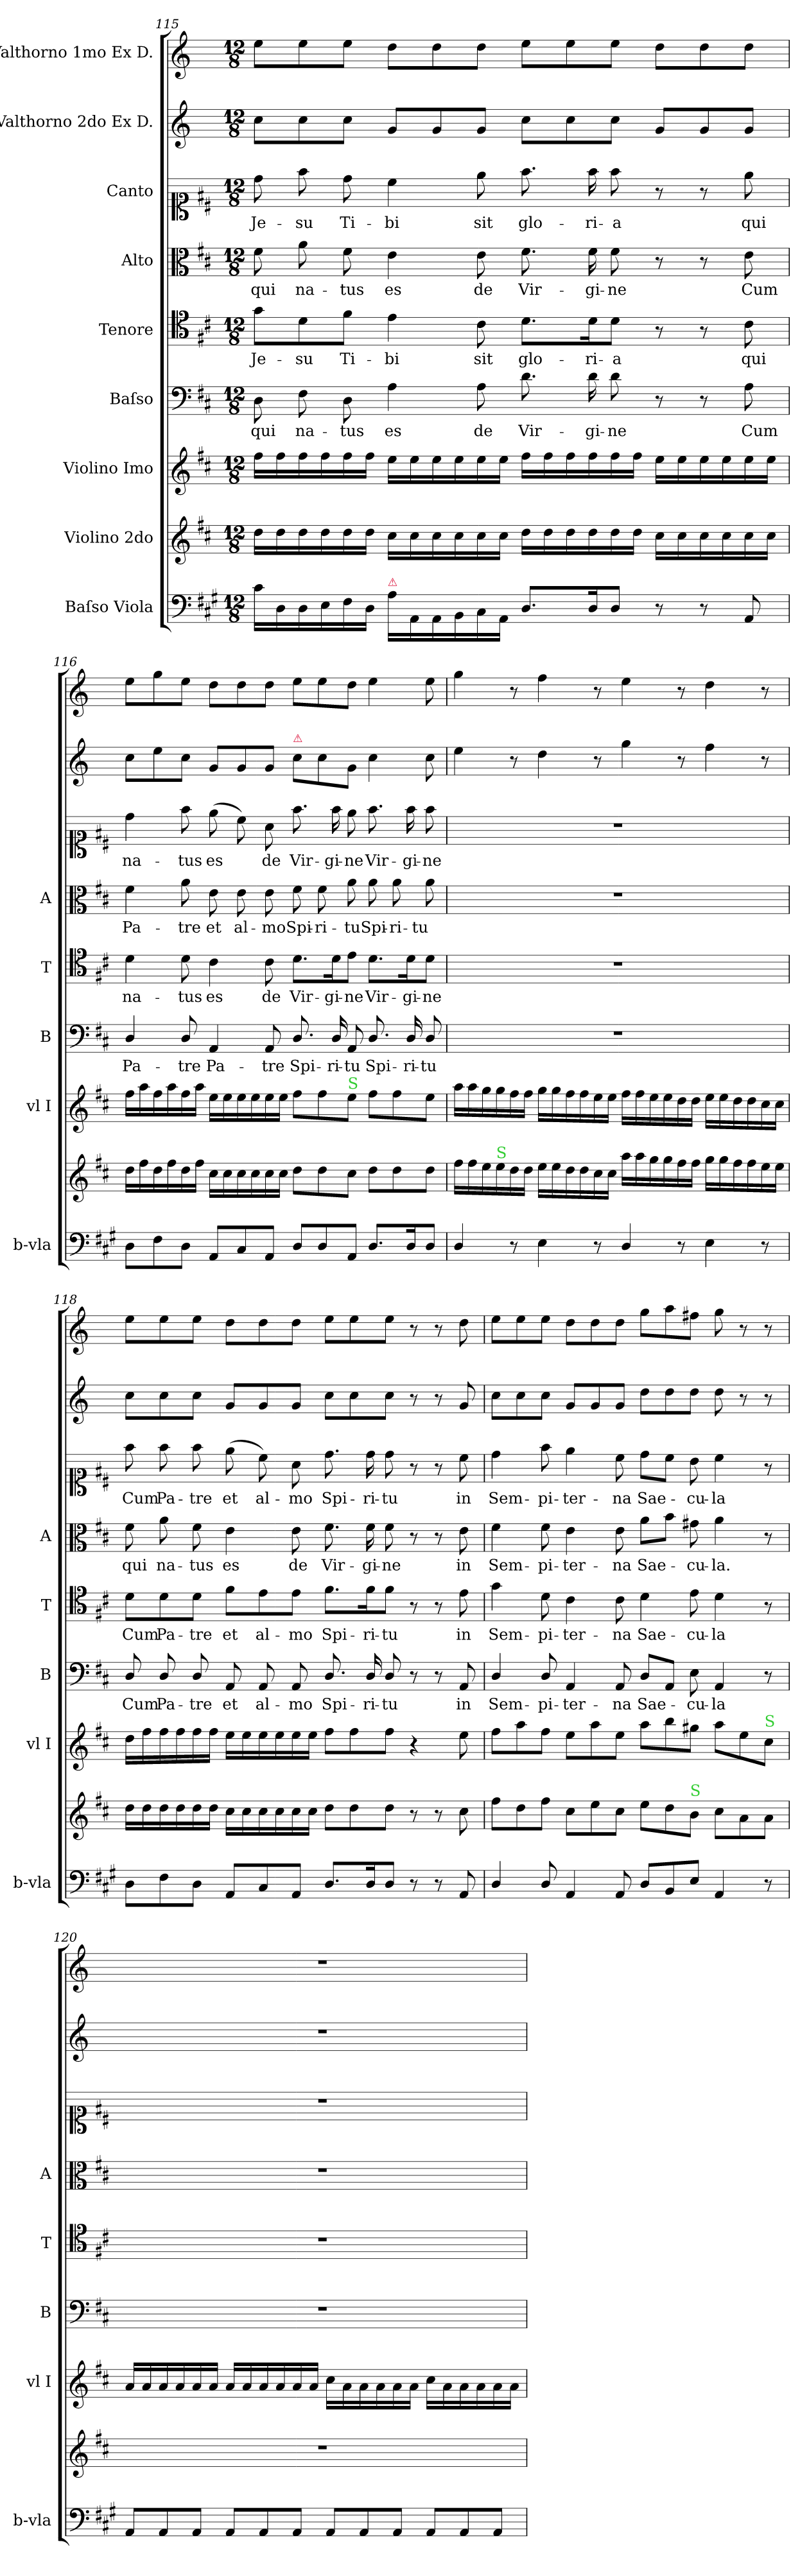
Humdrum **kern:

**kern	**kern	**kern	**kern	**text	**kern	**text	**kern	**text	**kern	**text	**kern	**kern
*part9	*part8	*part7	*part6	*part6	*part5	*part5	*part4	*part4	*part3	*part3	*part2	*part1
*staff9	*staff8	*staff7	*staff6	*staff6	*staff5	*staff5	*staff4	*staff4	*staff3	*staff3	*staff2	*staff1
*I"Baſso Viola	*I"Violino 2do	*I"Violino Imo	*I"Baſso	*	*I"Tenore	*	*I"Alto	*	*I"Canto	*	*I"Valthorno 2do Ex D.	*I"Valthorno 1mo Ex D.
*I'b-vla	*	*I'vl I	*I'B	*	*I'T	*	*I'A	*	*	*	*	*
*clefF4	*clefG2	*clefG2	*clefF4	*	*clefC4	*	*clefC3	*	*clefC1	*	*clefG2	*clefG2
*	*	*	*	*	*	*	*	*	*	*	*ITrd6c10	*ITrd6c10
*k[f#c#g#]	*k[f#c#]	*k[f#c#]	*k[f#c#]	*	*k[f#c#]	*	*k[f#c#]	*	*k[f#c#]	*	*k[f#c#]	*k[f#c#]
*	*D:	*D:	*D:	*	*D:	*	*D:	*	*D:	*	*D:	*D:
*M12/8	*M12/8	*M12/8	*M12/8	*	*M12/8	*	*M12/8	*	*M12/8	*	*M12/8	*M12/8
=115	=115	=115	=115	=115	=115	=115	=115	=115	=115	=115	=115	=115
16c#\LL	16dd\LL	16ff#\LL	8D\	qui	8g\L	Je-	8f#\	qui	8dd\	Je-	8d\L	8f#\L
16D\	16dd\	16ff#\	.	.	.	.	.	.	.	.	.	.
16D\	16dd\	16ff#\	8F#\	na-	8d\	-su	8a\	na-	8ff#\	-su	8d\	8f#\
16E\	16dd\	16ff#\	.	.	.	.	.	.	.	.	.	.
16F#\	16dd\	16ff#\	8D\	-tus	8f#\J	Ti-	8f#\	-tus	8dd\	Ti-	8d\J	8f#\J
16D\JJ	16dd\JJ	16ff#\JJ	.	.	.	.	.	.	.	.	.	.
!LO:TX:a:color=crimson:t=⚠	!	!	!	!	!	!	!	!	!	!	!	!
16A\LL	16cc#\LL	16ee\LL	4A\	es	4e\	-bi	4e\	es	4cc#\	-bi	8A/L	8e\L
16AA\	16cc#\	16ee\	.	.	.	.	.	.	.	.	.	.
16AA\	16cc#\	16ee\	.	.	.	.	.	.	.	.	8A/	8e\
16BB\	16cc#\	16ee\	.	.	.	.	.	.	.	.	.	.
16C#\	16cc#\	16ee\	8A\	de	8c#\	sit	8e\	de	8ee\	sit	8A/J	8e\J
16AA\JJ	16cc#\JJ	16ee\JJ	.	.	.	.	.	.	.	.	.	.
8.D/L	16dd\LL	16ff#\LL	8.d\	Vir-	8.d\L	glo-	8.f#\	Vir-	8.ff#\	glo-	8d\L	8f#\L
.	16dd\	16ff#\	.	.	.	.	.	.	.	.	.	.
.	16dd\	16ff#\	.	.	.	.	.	.	.	.	8d\	8f#\
16D/K	16dd\	16ff#\	16d\	-gi-	16d\K	-ri-	16f#\	-gi-	16ff#\	-ri-	.	.
8D/J	16dd\	16ff#\	8d\	-ne	8d\J	-a	8f#\	-ne	8ff#\	-a	8d\J	8f#\J
.	16dd\JJ	16ff#\JJ	.	.	.	.	.	.	.	.	.	.
8r	16cc#\LL	16ee\LL	8r	.	8r	.	8r	.	8r	.	8A/L	8e\L
.	16cc#\	16ee\	.	.	.	.	.	.	.	.	.	.
8r	16cc#\	16ee\	8r	.	8r	.	8r	.	8r	.	8A/	8e\
.	16cc#\	16ee\	.	.	.	.	.	.	.	.	.	.
8AA/	16cc#\	16ee\	8A\	Cum	8c#\	-qui	8e\	Cum	8ee\	-qui	8A/J	8e\J
.	16cc#\JJ	16ee\JJ	.	.	.	.	.	.	.	.	.	.
=116	=116	=116	=116	=116	=116	=116	=116	=116	=116	=116	=116	=116
8D\L	16dd\LL	16ff#\LL	4D/	Pa-	4d\	na-	4f#\	Pa-	4dd\	na-	8d\L	8f#\L
.	16ff#\	16aa\	.	.	.	.	.	.	.	.	.	.
8F#\	16dd\	16ff#\	.	.	.	.	.	.	.	.	8f#\	8a\
.	16ff#\	16aa\	.	.	.	.	.	.	.	.	.	.
8D\J	16dd\	16ff#\	8D/	-tre	8d\	-tus	8a\	-tre	8ff#\	-tus	8d\J	8f#\J
.	16ff#\JJ	16aa\JJ	.	.	.	.	.	.	.	.	.	.
8AA/L	16cc#\LL	16ee\LL	4AA/	Pa-	4c#\	es	8e\	et	(8ee\	es	8A/L	8e\L
.	16cc#\	16ee\	.	.	.	.	.	.	.	.	.	.
8C#/	16cc#\	16ee\	.	.	.	.	8e\	al-	8cc#\)	.	8A/	8e\
.	16cc#\	16ee\	.	.	.	.	.	.	.	.	.	.
8AA/J	16cc#\	16ee\	8AA/	-tre	8c#\	de	8e\	-mo	8a\	de	8A/J	8e\J
.	16cc#\JJ	16ee\JJ	.	.	.	.	.	.	.	.	.	.
!	!	!	!	!	!	!	!	!	!	!	!LO:TX:a:color=crimson:t=⚠	!
8D/L	8dd\L	8ff#\L	8.D/	Spi-	8.d\L	Vir-	8f#\	Spi-	8.ff#\	Vir-	8d\L	8f#\L
8D/	8dd\	8ff#\	.	.	.	.	8f#\	-ri-	.	.	8d\	8f#\
.	.	.	16D/	-ri-	16d\K	-gi-	.	.	16ff#\	-gi-	.	.
!	!	!LO:TX:a:color=limegreen:t=S	!	!	!	!	!	!	!	!	!	!
8AA/J	8cc#\J	8ee\J	8AA/	-tu	8e\J	-ne	8a\	-tu	8ee\	-ne	8A\J	8e\J
8.D/L	8dd\L	8ff#\L	8.D/	Spi-	8.d\L	Vir-	8a\	Spi-	8.ff#\	Vir-	4d\	4f#\
.	8dd\	8ff#\	.	.	.	.	8a\	-ri-	.	.	.	.
16D/K	.	.	16D/	-ri-	16d\K	-gi-	.	.	16ff#\	-gi-	.	.
8D/J	8dd\J	8ee\J	8D/	-tu	8d\J	-ne	8a\	-tu	8ff#\	-ne	8d\	8f#\
=117	=117	=117	=117	=117	=117	=117	=117	=117	=117	=117	=117	=117
4D/	16ff#\LL	16aa\LL	1.r	.	1.r	.	1.r	.	1.r	.	4f#\	4a\
.	16ff#\	16aa\	.	.	.	.	.	.	.	.	.	.
.	16ee\	16gg\	.	.	.	.	.	.	.	.	.	.
!	!LO:TX:a:color=limegreen:t=S	!	!	!	!	!	!	!	!	!	!	!
.	16ee\	16gg\	.	.	.	.	.	.	.	.	.	.
8r	16dd\	16ff#\	.	.	.	.	.	.	.	.	8r	8r
.	16dd\JJ	16ff#\JJ	.	.	.	.	.	.	.	.	.	.
4E\	16ee\LL	16gg\LL	.	.	.	.	.	.	.	.	4e\	4g\
.	16ee\	16gg\	.	.	.	.	.	.	.	.	.	.
.	16dd\	16ff#\	.	.	.	.	.	.	.	.	.	.
.	16dd\	16ff#\	.	.	.	.	.	.	.	.	.	.
8r	16cc#\	16ee\	.	.	.	.	.	.	.	.	8r	8r
.	16cc#\JJ	16ee\JJ	.	.	.	.	.	.	.	.	.	.
4D/	16aa\LL	16ff#\LL	.	.	.	.	.	.	.	.	4a\	4f#\
.	16aa\	16ff#\	.	.	.	.	.	.	.	.	.	.
.	16gg\	16ee\	.	.	.	.	.	.	.	.	.	.
.	16gg\	16ee\	.	.	.	.	.	.	.	.	.	.
8r	16ff#\	16dd\	.	.	.	.	.	.	.	.	8r	8r
.	16ff#\JJ	16dd\JJ	.	.	.	.	.	.	.	.	.	.
4E\	16gg\LL	16ee\LL	.	.	.	.	.	.	.	.	4g\	4e\
.	16gg\	16ee\	.	.	.	.	.	.	.	.	.	.
.	16ff#\	16dd\	.	.	.	.	.	.	.	.	.	.
.	16ff#\	16dd\	.	.	.	.	.	.	.	.	.	.
8r	16ee\	16cc#\	.	.	.	.	.	.	.	.	8r	8r
.	16ee\JJ	16cc#\JJ	.	.	.	.	.	.	.	.	.	.
=118	=118	=118	=118	=118	=118	=118	=118	=118	=118	=118	=118	=118
8D\L	16dd\LL	16dd\LL	8D/	Cum	8d\L	Cum	8f#\	qui	8ff#\	Cum	8d\L	8f#\L
.	16dd\	16ff#\	.	.	.	.	.	.	.	.	.	.
8F#\	16dd\	16ff#\	8D/	Pa-	8d\	Pa-	8a\	na-	8ff#\	Pa-	8d\	8f#\
.	16dd\	16ff#\	.	.	.	.	.	.	.	.	.	.
8D\J	16dd\	16ff#\	8D/	-tre	8d\J	-tre	8f#\	-tus	8ff#\	-tre	8d\J	8f#\J
.	16dd\JJ	16ff#\JJ	.	.	.	.	.	.	.	.	.	.
8AA/L	16cc#\LL	16ee\LL	8AA/	et	8f#\L	et	4e\	es	(8ee\	et	8A/L	8e\L
.	16cc#\	16ee\	.	.	.	.	.	.	.	.	.	.
8C#/	16cc#\	16ee\	8AA/	al-	8e\	al-	.	.	8cc#\)	al-	8A/	8e\
.	16cc#\	16ee\	.	.	.	.	.	.	.	.	.	.
8AA/J	16cc#\	16ee\	8AA/	-mo	8e\J	-mo	8e\	de	8a\	-mo	8A/J	8e\J
.	16cc#\JJ	16ee\JJ	.	.	.	.	.	.	.	.	.	.
8.D/L	8dd\L	8ff#\L	8.D/	Spi-	8.f#\L	Spi-	8.f#\	Vir-	8.dd\	Spi-	8d\L	8f#\L
.	8dd\	8ff#\	.	.	.	.	.	.	.	.	8d\	8f#\
16D/K	.	.	16D/	-ri-	16f#\K	-ri-	16f#\	-gi-	16dd\	-ri-	.	.
8D/J	8dd\J	8ff#\J	8D/	-tu	8f#\J	-tu	8f#\	-ne	8dd\	-tu	8d\J	8f#\J
8r	8r	4r	8r	.	8r	.	8r	.	8r	.	8r	8r
8r	8r	.	8r	.	8r	.	8r	.	8r	.	8r	8r
8AA/	8cc#\	8ee\	8AA/	in	8e\	in	8e\	in	8cc#\	in	8A/	8e\
=119	=119	=119	=119	=119	=119	=119	=119	=119	=119	=119	=119	=119
4D/	8ff#\L	8ff#\L	4D/	Sem-	4g\	Sem-	4f#\	Sem-	4dd\	Sem-	8d\L	8f#\L
.	8dd\	8aa\	.	.	.	.	.	.	.	.	8d\	8f#\
8D/	8ff#\J	8ff#\J	8D/	-pi-	8d\	-pi-	8f#\	-pi-	8ff#\	-pi-	8d\J	8f#\J
4AA/	8cc#\L	8ee\L	4AA/	-ter-	4c#\	-ter-	4e\	-ter-	4ee\	-ter-	8A/L	8e\L
.	8ee\	8aa\	.	.	.	.	.	.	.	.	8A/	8e\
8AA/	8cc#\J	8ee\J	8AA/	-na	8c#\	-na	8e\	-na	8cc#\	-na	8A/J	8e\J
8D/L	8ee\L	8aa\L	8D/L	Sae-	4d\	Sae-	8a\L	Sae-	8dd\L	Sae-	8e\L	8a\L
8BB/	8dd\	8bb\	8AA/J	.	.	.	8b\J	.	8cc#\J	.	8e\	8b\
!	!LO:TX:a:color=limegreen:t=S	!	!	!	!	!	!	!	!	!	!	!
8E/J	8b\J	8gg#X\J	8E\	-cu-	8e\	-cu-	8g#X\	-cu-	8b\	-cu-	8e\J	8g#X\J
4AA/	8cc#\L	8aa\L	4AA/	-la	4d\	-la	4a\	-la.	4cc#\	-la	8e\	8a\
.	8a\	8ee\	.	.	.	.	.	.	.	.	8r	8r
!	!	!LO:TX:a:color=limegreen:t=S	!	!	!	!	!	!	!	!	!	!
8r	8a\J	8cc#\J	8r	.	8r	.	8r	.	8r	.	8r	8r
=120	=120	=120	=120	=120	=120	=120	=120	=120	=120	=120	=120	=120
8AA/L	1.r	16a/LL	1.r	.	1.r	.	1.r	.	1.r	.	1.r	1.r
.	.	16a/	.	.	.	.	.	.	.	.	.	.
8AA/	.	16a/	.	.	.	.	.	.	.	.	.	.
.	.	16a/	.	.	.	.	.	.	.	.	.	.
8AA/J	.	16a/	.	.	.	.	.	.	.	.	.	.
.	.	16a/JJ	.	.	.	.	.	.	.	.	.	.
8AA/L	.	16a/LL	.	.	.	.	.	.	.	.	.	.
.	.	16a/	.	.	.	.	.	.	.	.	.	.
8AA/	.	16a/	.	.	.	.	.	.	.	.	.	.
.	.	16a/	.	.	.	.	.	.	.	.	.	.
8AA/J	.	16a/	.	.	.	.	.	.	.	.	.	.
.	.	16a/JJ	.	.	.	.	.	.	.	.	.	.
8AA/L	.	16cc#\LL	.	.	.	.	.	.	.	.	.	.
.	.	16a\	.	.	.	.	.	.	.	.	.	.
8AA/	.	16a\	.	.	.	.	.	.	.	.	.	.
.	.	16a\	.	.	.	.	.	.	.	.	.	.
8AA/J	.	16a\	.	.	.	.	.	.	.	.	.	.
.	.	16a\JJ	.	.	.	.	.	.	.	.	.	.
8AA/L	.	16cc#\LL	.	.	.	.	.	.	.	.	.	.
.	.	16a\	.	.	.	.	.	.	.	.	.	.
8AA/	.	16a\	.	.	.	.	.	.	.	.	.	.
.	.	16a\	.	.	.	.	.	.	.	.	.	.
8AA/J	.	16a\	.	.	.	.	.	.	.	.	.	.
.	.	16a\JJ	.	.	.	.	.	.	.	.	.	.
=	=	=	=	=	=	=	=	=	=	=	=	=
*-	*-	*-	*-	*-	*-	*-	*-	*-	*-	*-	*-	*-
